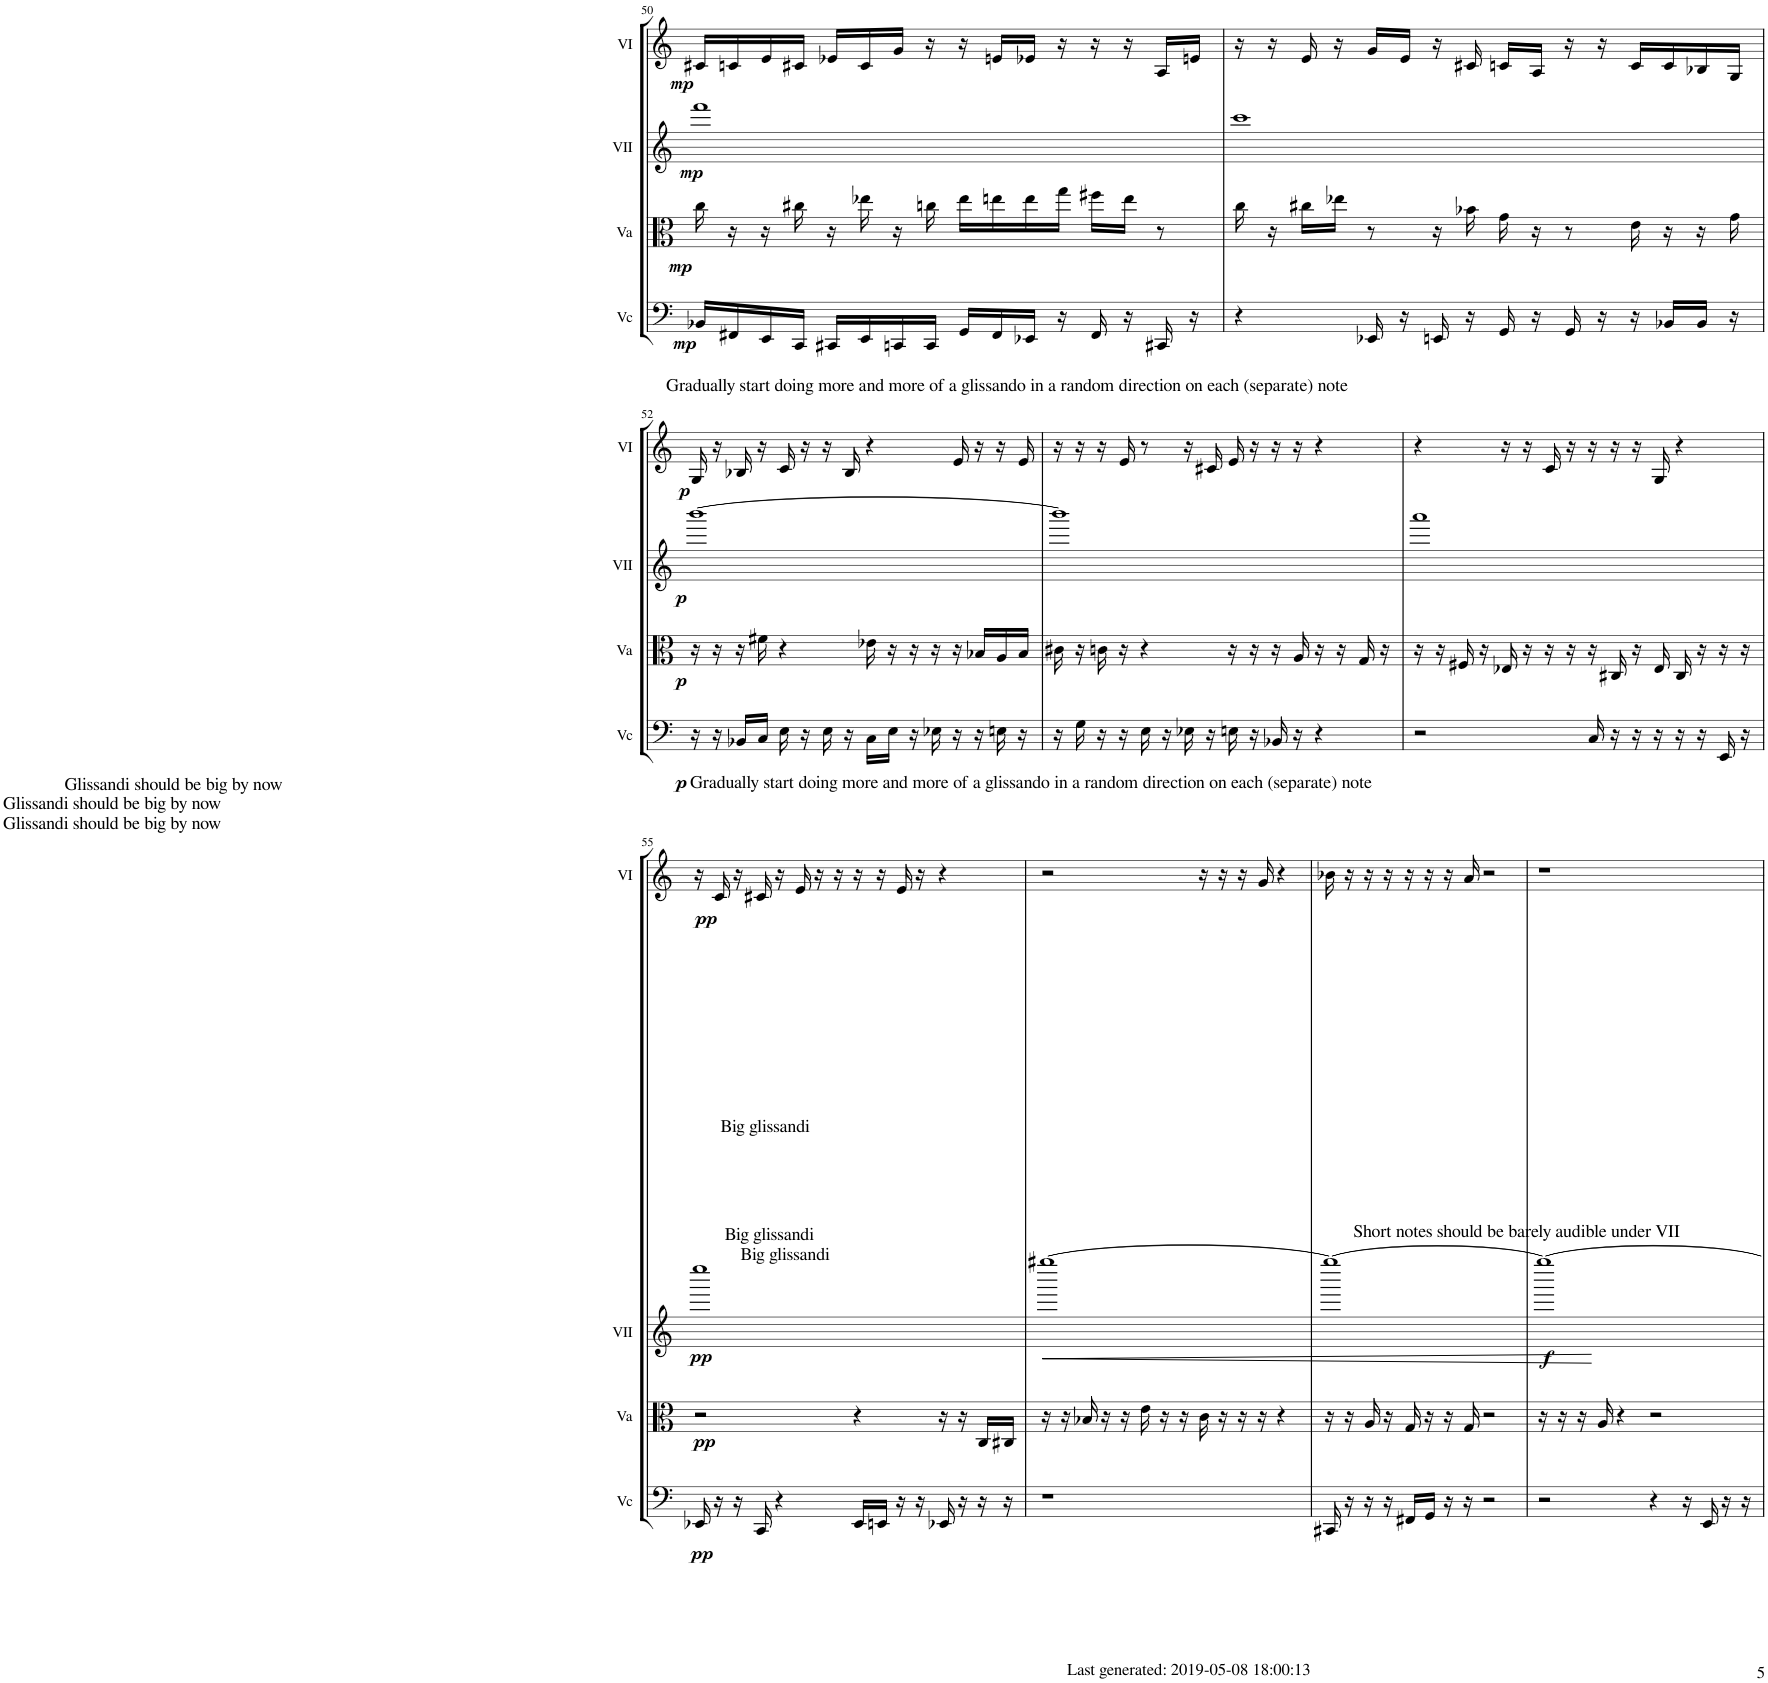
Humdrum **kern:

**kern	**dynam	**kern	**dynam	**kern	**dynam	**kern	**dynam
*part4	*part4	*part3	*part3	*part2	*part2	*part1	*part1
*staff4	*staff4	*staff3	*staff3	*staff2	*staff2	*staff1	*staff1
*I"Vc	*	*I"Va	*	*I"VII	*	*I"VI	*
*I'Vc	*	*I'Va	*	*I'VII	*	*I'VI	*
!!LO:PB:g=z
*clefF4	*	*clefC3	*	*clefG2	*	*clefG2	*
*k[]	*	*k[]	*	*k[]	*	*k[]	*
*M4/4	*	*M4/4	*	*M4/4	*	*M4/4	*
=50	=50	=50	=50	=50	=50	=50	=50
!	!LO:DY:b	!	!LO:DY:b	!	!LO:DY:b	!	!LO:DY:b
16BB-X/LL	mp	16cc\	mp	1fff	mp	16c#X/LL	mp
16FF#X/	.	16r	.	.	.	16cn/	.
16EE/	.	16r	.	.	.	16e/	.
16CC/JJ	.	16cc#X\	.	.	.	16c#X/JJ	.
16CC#X/LL	.	16r	.	.	.	16e-X/LL	.
16EE/	.	16ee-X\	.	.	.	16c#/	.
16CCn/	.	16r	.	.	.	16g/JJ	.
16CC/JJ	.	16ccn\	.	.	.	16r	.
16GG/LL	.	16ee-\LL	.	.	.	16r	.
16FF#/	.	16een\	.	.	.	16en/LL	.
16EE-X/JJ	.	16ee\	.	.	.	16e-X/JJ	.
16r	.	16gg\JJ	.	.	.	16r	.
16FF#/	.	16ff#X\LL	.	.	.	16r	.
16r	.	16ee\JJ	.	.	.	16r	.
16CC#X/	.	8r	.	.	.	16A/LL	.
16r	.	.	.	.	.	16en/JJ	.
=51	=51	=51	=51	=51	=51	=51	=51
4r	.	16cc\	.	1ccc	.	16r	.
.	.	16r	.	.	.	16r	.
.	.	16cc#X\LL	.	.	.	16e/	.
.	.	16ee-X\JJ	.	.	.	16r	.
16EE-X/	.	8r	.	.	.	16g/LL	.
16r	.	.	.	.	.	16e/JJ	.
16EEn/	.	16r	.	.	.	16r	.
16r	.	16b-X\	.	.	.	16c#X/	.
16GG/	.	16g\	.	.	.	16cn/LL	.
16r	.	16r	.	.	.	16A/JJ	.
16GG/	.	8r	.	.	.	16r	.
16r	.	.	.	.	.	16r	.
16r	.	16e\	.	.	.	16c/LL	.
16BB-X/LL	.	16r	.	.	.	16c/	.
16BB-/JJ	.	16r	.	.	.	16B-X/	.
16r	.	16g\	.	.	.	16G/JJ	.
!!LO:LB:g=z
=52	=52	=52	=52	=52	=52	=52	=52
!	!	!	!	!	!	!LO:TX:a:t=Gradually start doing more and more of a glissando in a random direction on each (separate) note	!
!LO:TX:b:t=Gradually start doing more and more of a glissando in a random direction on each (separate) note	!	!	!	!	!	!	!
!	!LO:DY:b	!	!LO:DY:b	!	!LO:DY:b	!	!LO:DY:b
16r	p	16r	p	[1bbb	p	16G/	p
16r	.	16r	.	.	.	16r	.
16BB-X/LL	.	16r	.	.	.	16B-X/	.
16C/JJ	.	16f#X\	.	.	.	16r	.
16E\	.	4r	.	.	.	16c/	.
16r	.	.	.	.	.	16r	.
16E\	.	.	.	.	.	16r	.
16r	.	.	.	.	.	16B-/	.
16C\LL	.	16e-X\	.	.	.	4r	.
16E\JJ	.	16r	.	.	.	.	.
16r	.	16r	.	.	.	.	.
16E-X\	.	16r	.	.	.	.	.
16r	.	16r	.	.	.	16e/	.
16r	.	16B-X/LL	.	.	.	16r	.
16En\	.	16A/	.	.	.	16r	.
16r	.	16B-/JJ	.	.	.	16e/	.
=53	=53	=53	=53	=53	=53	=53	=53
16r	.	16c#X\	.	1bbb]	.	16r	.
16G\	.	16r	.	.	.	16r	.
16r	.	16cn\	.	.	.	16r	.
16r	.	16r	.	.	.	16e/	.
16E\	.	4r	.	.	.	8r	.
16r	.	.	.	.	.	.	.
16E-X\	.	.	.	.	.	16r	.
16r	.	.	.	.	.	16c#X/	.
16En\	.	16r	.	.	.	16e/	.
16r	.	16r	.	.	.	16r	.
16BB-X/	.	16r	.	.	.	16r	.
16r	.	16A/	.	.	.	16r	.
4r	.	16r	.	.	.	4r	.
.	.	16r	.	.	.	.	.
.	.	16G/	.	.	.	.	.
.	.	16r	.	.	.	.	.
=54	=54	=54	=54	=54	=54	=54	=54
2r	.	16r	.	1aaa	.	4r	.
.	.	16r	.	.	.	.	.
.	.	16F#X/	.	.	.	.	.
.	.	16r	.	.	.	.	.
.	.	16E-X/	.	.	.	16r	.
.	.	16r	.	.	.	16r	.
.	.	16r	.	.	.	16c/	.
.	.	16r	.	.	.	16r	.
16C/	.	16r	.	.	.	16r	.
16r	.	16C#X/	.	.	.	16r	.
16r	.	16r	.	.	.	16r	.
16r	.	16E-/	.	.	.	16G/	.
16r	.	16C#/	.	.	.	4r	.
16r	.	16r	.	.	.	.	.
16EE/	.	16r	.	.	.	.	.
16r	.	16r	.	.	.	.	.
!!LO:LB:g=z
=55	=55	=55	=55	=55	=55	=55	=55
!	!	!	!	!	!	!LO:TX:a:t=Glissandi should be big by now	!
!	!	!	!	!	!	!LO:TX:a:t=Glissandi should be big by now	!
!	!	!	!	!	!	!LO:TX:b:t=Big glissandi	!
!	!LO:DY:b	!	!LO:DY:b	!	!LO:DY:b	!	!LO:DY:b
16EE-X/	pp	2r	pp	1eeee	pp	16r	pp
!	!	!	!	!	!	!LO:TX:b:t=Big glissandi	!
16r	.	.	.	.	.	16c/	.
16r	.	.	.	.	.	16r	.
!	!	!	!	!	!	!LO:TX:a:t=Glissandi should be big by now	!
!	!	!	!	!	!	!LO:TX:b:t=Big glissandi	!
16CC/	.	.	.	.	.	16c#X/	.
4r	.	.	.	.	.	16r	.
.	.	.	.	.	.	16e/	.
.	.	.	.	.	.	16r	.
.	.	.	.	.	.	16r	.
16EE-/LL	.	4r	.	.	.	16r	.
16EEn/JJ	.	.	.	.	.	16r	.
16r	.	.	.	.	.	16e/	.
16r	.	.	.	.	.	16r	.
16EE-X/	.	16r	.	.	.	4r	.
16r	.	16r	.	.	.	.	.
16r	.	16C/LL	.	.	.	.	.
16r	.	16C#X/JJ	.	.	.	.	.
=56	=56	=56	=56	=56	=56	=56	=56
1r	.	16r	.	[1gggg#X	.	2r	.
.	.	16r	.	.	.	.	.
.	.	16B-X/	.	.	.	.	.
.	.	16r	.	.	.	.	.
.	.	16r	.	.	.	.	.
.	.	16e\	.	.	.	.	.
.	.	16r	.	.	.	.	.
.	.	16r	.	.	.	.	.
.	.	16c\	.	.	.	16r	.
.	.	16r	.	.	.	16r	.
.	.	16r	.	.	.	16r	.
.	.	16r	.	.	.	16g/	.
.	.	4r	.	.	.	4r	.
=57	=57	=57	=57	=57	=57	=57	=57
16CC#X/	.	16r	.	1gggg#_	.	16b-X\	.
16r	.	16r	.	.	.	16r	.
16r	.	16A/	.	.	.	16r	.
16r	.	16r	.	.	.	16r	.
16FF#X/LL	.	16G/	.	.	.	16r	.
16GG/JJ	.	16r	.	.	.	16r	.
16r	.	16r	.	.	.	16r	.
16r	.	16G/	.	.	.	16a/	.
2r	.	2r	.	.	.	2r	.
=58	=58	=58	=58	=58	=58	=58	=58
!	!	!	!	!	!	!LO:TX:b:t=Short notes should be barely audible under VII	!
!	!	!	!	!	!LO:DY:b	!	!
2r	.	16r	.	1gggg#_	f	1r	.
.	.	16r	.	.	.	.	.
.	.	16r	.	.	.	.	.
.	.	16A/	.	.	.	.	.
.	.	4r	.	.	.	.	.
4r	.	2r	.	.	.	.	.
16r	.	.	.	.	.	.	.
16EE/	.	.	.	.	.	.	.
16r	.	.	.	.	.	.	.
16r	.	.	.	.	.	.	.
=	=	=	=	=	=	=	=
*-	*-	*-	*-	*-	*-	*-	*-
